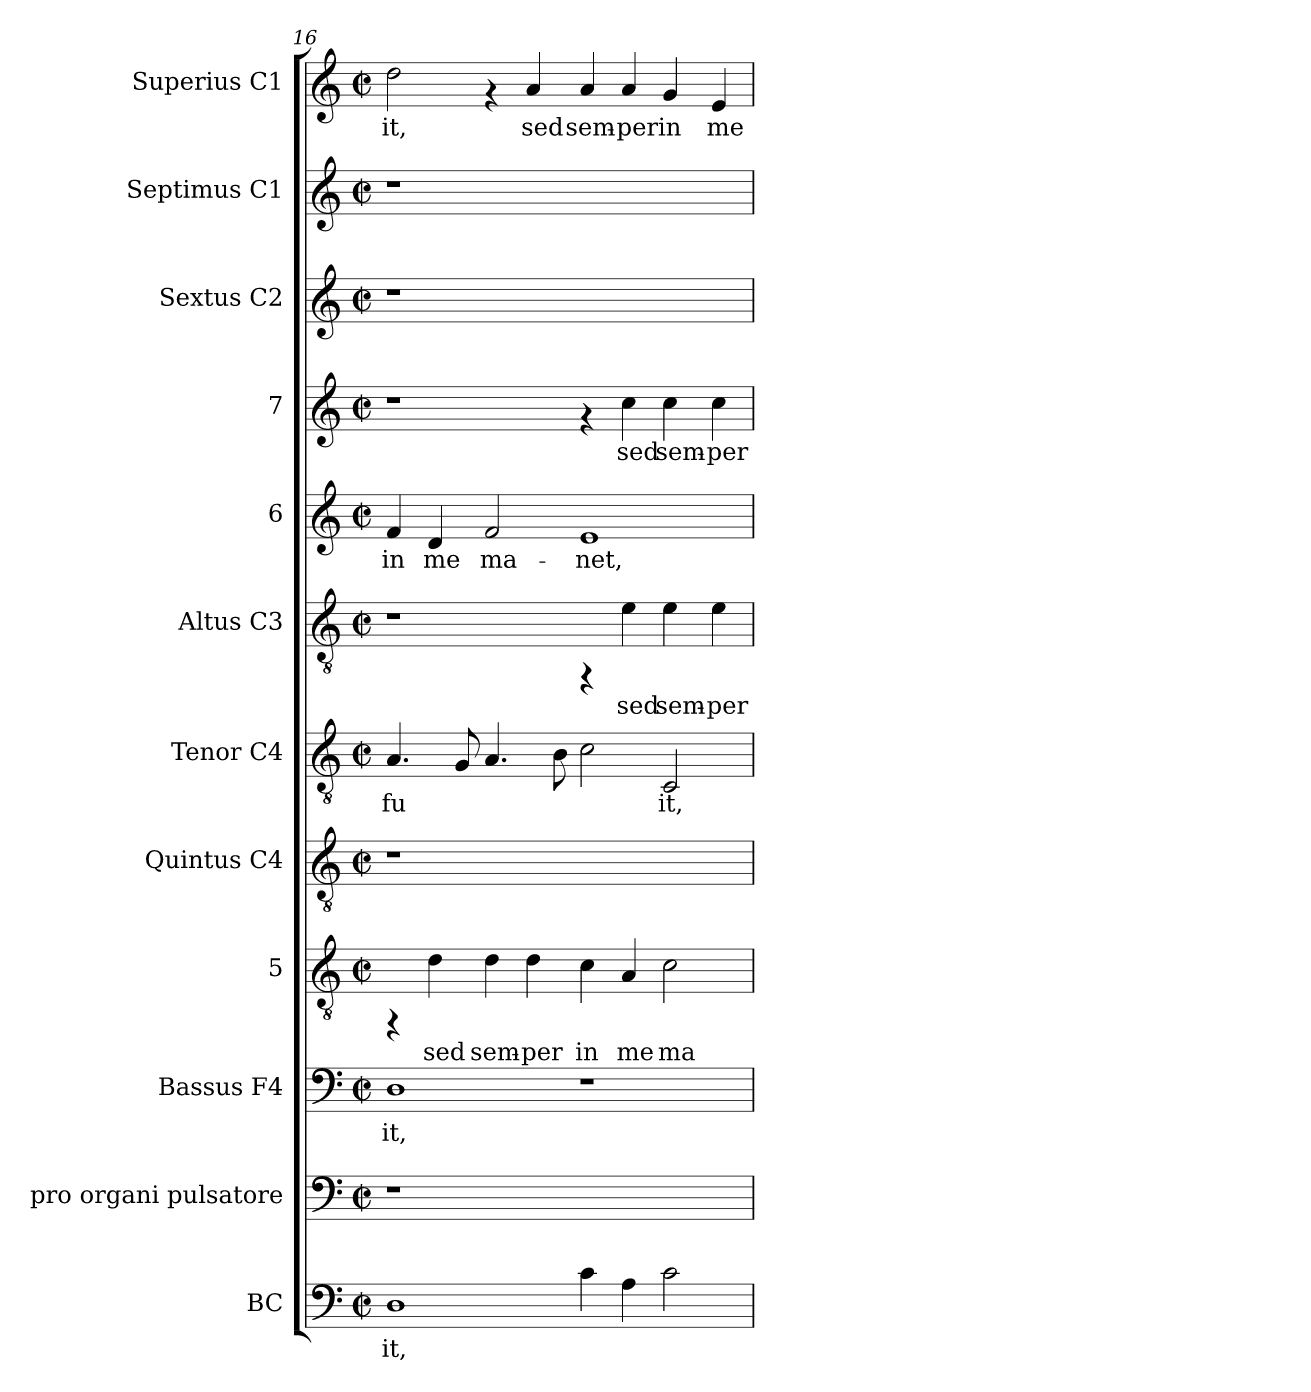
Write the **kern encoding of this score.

**kern	**text	**kern	**kern	**text	**kern	**text	**kern	**kern	**text	**kern	**text	**kern	**text	**kern	**text	**kern	**kern	**kern	**text
*part12	*part12	*part11	*part10	*part10	*part9	*part9	*part8	*part7	*part7	*part6	*part6	*part5	*part5	*part4	*part4	*part3	*part2	*part1	*part1
*staff12	*staff12	*staff11	*staff10	*staff10	*staff9	*staff9	*staff8	*staff7	*staff7	*staff6	*staff6	*staff5	*staff5	*staff4	*staff4	*staff3	*staff2	*staff1	*staff1
*I"BC	*	*I"pro organi  pulsatore	*I"Bassus  F4	*	*I"5	*	*I"Quintus  C4	*I"Tenor  C4	*	*I"Altus  C3	*	*I"6	*	*I"7	*	*I"Sextus  C2	*I"Septimus  C1	*I"Superius  C1	*
*I'BC	*	*	*I'B	*	*	*	*	*I'T	*	*I'A	*	*	*	*	*	*	*	*I'S	*
*clefF4	*	*clefF4	*clefF4	*	*clefGv2	*	*clefGv2	*clefGv2	*	*clefGv2	*	*clefG2	*	*clefG2	*	*clefG2	*clefG2	*clefG2	*
*k[]	*	*k[]	*k[]	*	*k[]	*	*k[]	*k[]	*	*k[]	*	*k[]	*	*k[]	*	*k[]	*k[]	*k[]	*
*C:	*	*C:	*C:	*	*C:	*	*C:	*C:	*	*C:	*	*C:	*	*C:	*	*C:	*C:	*C:	*
*M2/2	*	*M2/2	*M2/2	*	*M2/2	*	*M2/2	*M2/2	*	*M2/2	*	*M2/2	*	*M2/2	*	*M2/2	*M2/2	*M2/2	*
*met(c|)	*	*met(c|)	*met(c|)	*	*met(c|)	*	*met(c|)	*met(c|)	*	*met(c|)	*	*met(c|)	*	*met(c|)	*	*met(c|)	*met(c|)	*met(c|)	*
=16	=16	=16	=16	=16	=16	=16	=16	=16	=16	=16	=16	=16	=16	=16	=16	=16	=16	=16	=16
!	!LO:LY:a:cj	!	!	!LO:LY:b:cj	!	!	!	!	!LO:LY:b:cj	!	!	!	!LO:LY:b:cj	!	!	!	!	!	!LO:LY:b:cj
1D	-it,	1r	1D	-it,	4rFF	.	1r	4.A/	fu-	1r	.	4f/	in	1r	.	1r	1r	2dd\	-it,
!	!	!	!	!	!	!LO:LY:b:cj	!	!	!	!	!	!	!LO:LY:b:cj	!	!	!	!	!	!
.	.	.	.	.	4d\	sed	.	.	.	.	.	4d/	me	.	.	.	.	.	.
!	!	!	!	!	!	!	!	!	!LO:LY:b:cj	!	!	!	!	!	!	!	!	!	!
.	.	.	.	.	.	.	.	8G/	--	.	.	.	.	.	.	.	.	.	.
!	!	!	!	!	!	!LO:LY:b:cj	!	!	!LO:LY:b:cj	!	!	!	!LO:LY:b:cj	!	!	!	!	!	!
.	.	.	.	.	4d\	sem-	.	4.A/	--	.	.	2f/	ma-	.	.	.	.	4rf	.
!	!	!	!	!	!	!LO:LY:b:cj	!	!	!	!	!	!	!	!	!	!	!	!	!LO:LY:b:cj
.	.	.	.	.	4d\	-per	.	.	.	.	.	.	.	.	.	.	.	4a/	sed
!	!	!	!	!	!	!	!	!	!LO:LY:b:cj	!	!	!	!	!	!	!	!	!	!
.	.	.	.	.	.	.	.	8B\	--	.	.	.	.	.	.	.	.	.	.
!	!LO:LY:a:cj	!	!	!	!	!LO:LY:b:cj	!	!	!LO:LY:b:cj	!	!	!	!LO:LY:b:cj	!	!	!	!	!	!LO:LY:b:cj
4c\	.	1ryy	1r	.	4c\	in	1ryy	2c\	--	4rFF	.	1e	-net,	4rf	.	1ryy	1ryy	4a/	sem-
!	!LO:LY:a:cj	!	!	!	!	!LO:LY:b:cj	!	!	!	!	!LO:LY:b:cj	!	!	!	!LO:LY:b:cj	!	!	!	!LO:LY:b:cj
4A\	.	.	.	.	4A/	me	.	.	.	4e\	sed	.	.	4cc\	sed	.	.	4a/	-per
!	!LO:LY:a:cj	!	!	!	!	!LO:LY:b:cj	!	!	!LO:LY:b:cj	!	!LO:LY:b:cj	!	!	!	!LO:LY:b:cj	!	!	!	!LO:LY:b:cj
2c\	.	.	.	.	2c\	ma-	.	2C/	-it,	4e\	sem-	.	.	4cc\	sem-	.	.	4g/	in
!	!	!	!	!	!	!	!	!	!	!	!LO:LY:b:cj	!	!	!	!LO:LY:b:cj	!	!	!	!LO:LY:b:cj
.	.	.	.	.	.	.	.	.	.	4e\	-per	.	.	4cc\	-per	.	.	4e/	me
=	=	=	=	=	=	=	=	=	=	=	=	=	=	=	=	=	=	=	=
*-	*-	*-	*-	*-	*-	*-	*-	*-	*-	*-	*-	*-	*-	*-	*-	*-	*-	*-	*-
